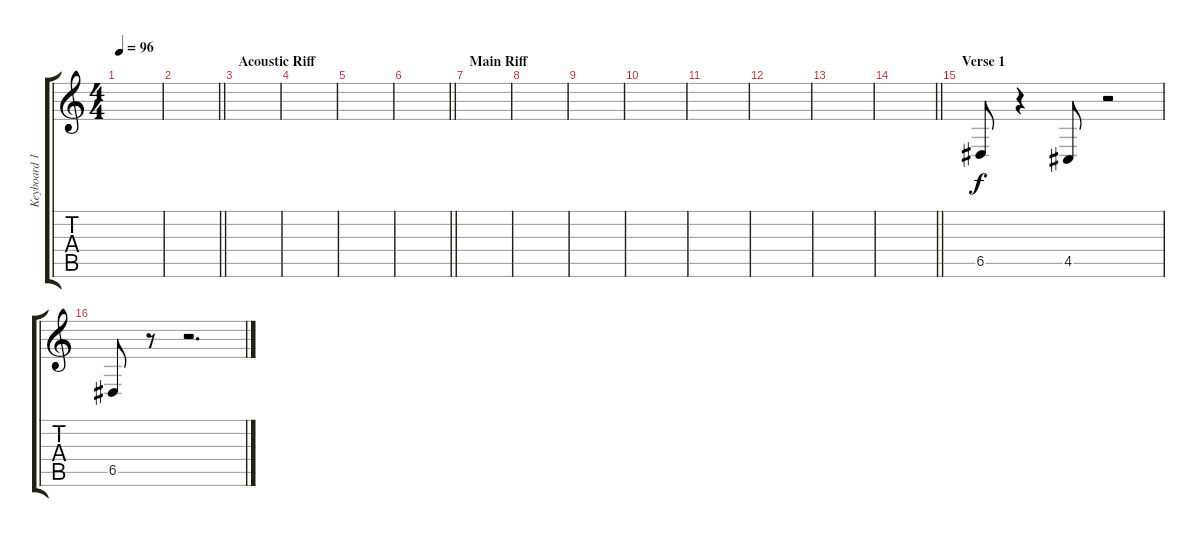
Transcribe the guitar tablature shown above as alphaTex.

\track ("Keyboard 1 " "Keyboard 1") {instrument pad4choir}
\staff {score tabs}
\tuning (E4 B3 G3 D3 A2 D2) {hide}
\ts (4 4)
\tempo 96
\clef g2
\ks c
|
\barLineRight lightlight
|
\section ("" "Acoustic Riff")
|
|
|
\barLineRight lightlight
|
\section ("" "Main Riff")
|
|
|
|
|
|
|
\barLineRight lightlight
|
\section ("" "Verse 1")
6.5.8 r.4 4.5.8 r.2 |
6.5.8 r.8 r.2{d}
